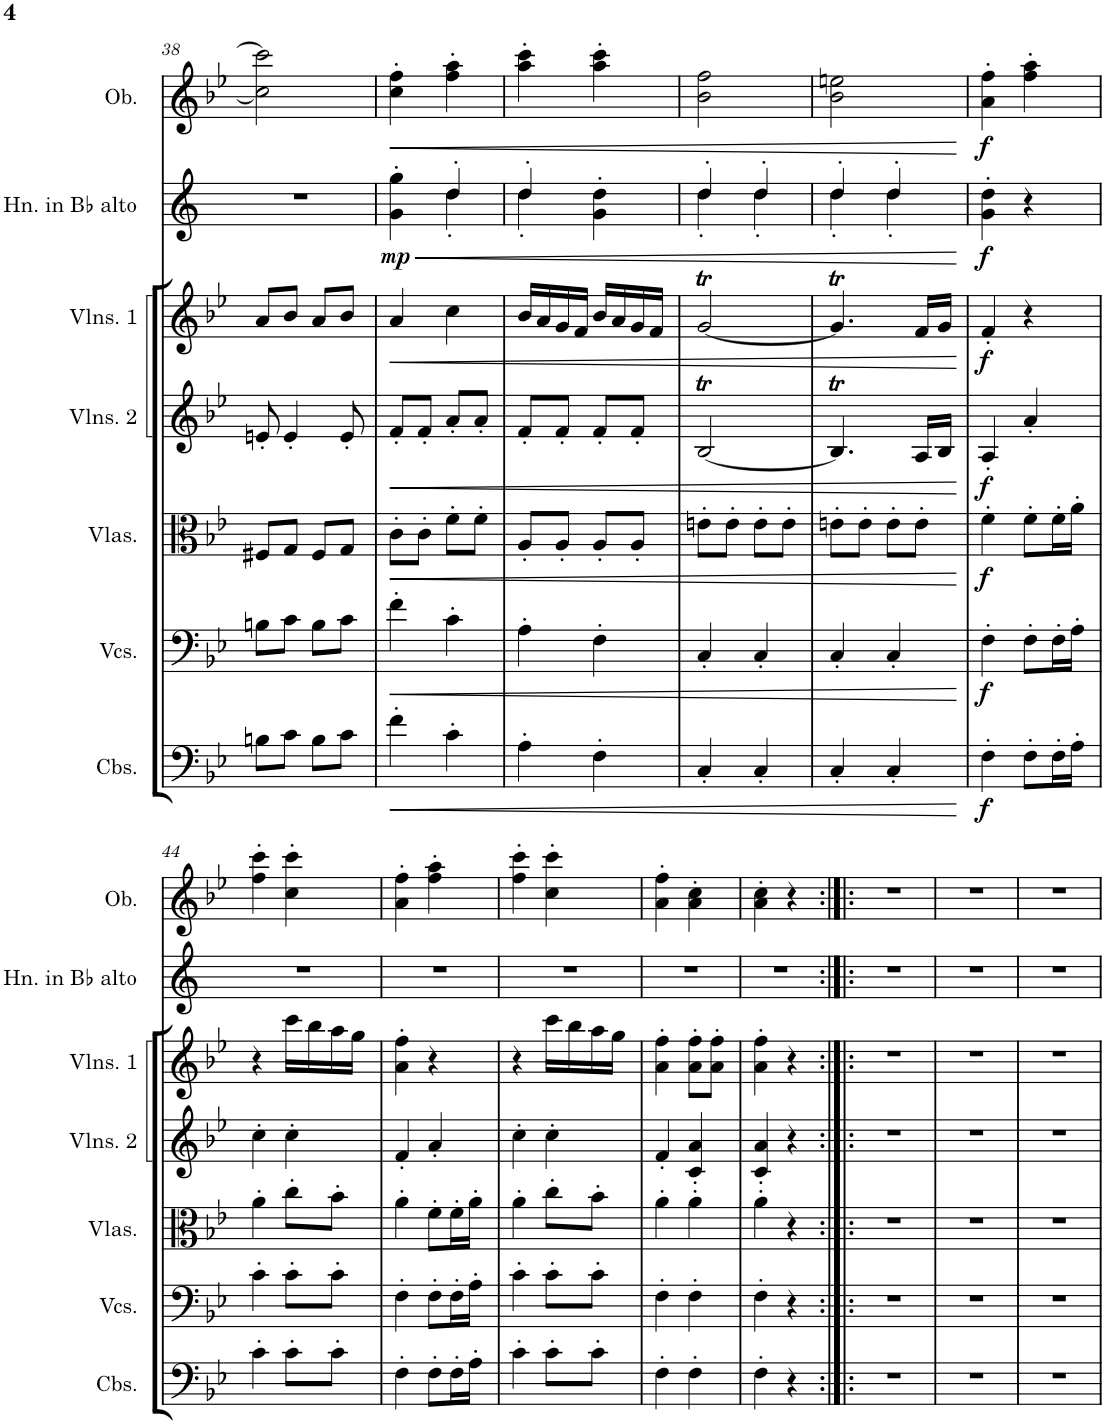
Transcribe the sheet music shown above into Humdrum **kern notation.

**kern	**dynam	**kern	**dynam	**kern	**dynam	**kern	**dynam	**kern	**dynam	**kern	**dynam	**kern	**dynam
*part7	*part7	*part6	*part6	*part5	*part5	*part4	*part4	*part3	*part3	*part2	*part2	*part1	*part1
*staff7	*staff7	*staff6	*staff6	*staff5	*staff5	*staff4	*staff4	*staff3	*staff3	*staff2	*staff2	*staff1	*staff1
*I"Contrabasses	*	*I"Violoncellos	*	*I"Violas	*	*I"Violins 2	*	*I"Violins 1	*	*I"Horn in Bb alto	*	*I"Oboe	*
*I'Cbs.	*	*I'Vcs.	*	*I'Vlas.	*	*I'Vlns. 2	*	*I'Vlns. 1	*	*I'Hn. in Bb alto	*	*I'Ob.	*
!!LO:PB:g=z
*clefF4	*	*clefF4	*	*clefC3	*	*clefG2	*	*clefG2	*	*clefG2	*	*clefG2	*
*Trd7c12	*	*	*	*	*	*	*	*	*	*Trd1c2	*	*	*
*k[b-e-]	*	*k[b-e-]	*	*k[b-e-]	*	*k[b-e-]	*	*k[b-e-]	*	*k[]	*	*k[b-e-]	*
*M2/4	*	*M2/4	*	*M2/4	*	*M2/4	*	*M2/4	*	*M2/4	*	*M2/4	*
=38	=38	=38	=38	=38	=38	=38	=38	=38	=38	=38	=38	=38	=38
8Bn\L	.	8Bn\L	.	8F#X/L	.	8en'/	.	8a/L	.	2r	.	2cc\] 2ccc\]	.
8c\J	.	8c\J	.	8G/J	.	4e'/	.	8b-/J	.	.	.	.	.
8B\L	.	8B\L	.	8F#/L	.	.	.	8a/L	.	.	.	.	.
8c\J	.	8c\J	.	8G/J	.	8e'/	.	8b-/J	.	.	.	.	.
=39	=39	=39	=39	=39	=39	=39	=39	=39	=39	=39	=39	=39	=39
!	!LO:HP:b	!	!LO:HP:b	!	!LO:HP:b	!	!LO:HP:b	!	!LO:HP:b	!	!LO:HP:b	!	!LO:HP:b
*	*	*	*	*	*	*	*	*	*	*^	*	*	*
!	!	!	!	!	!	!	!	!	!	!	!	!LO:DY:n=1:b	!	!
4f'\	<	4f'\	<	8c'\L	<	8f'/L	<	4a/	<	4g\' 4gg\'	4ryy	< mp	4cc\' 4ff\'	<
.	.	.	.	8c'\J	.	8f'/J	.	.	.	.	.	.	.	.
4c'\	.	4c'\	.	8f'\L	.	8a'/L	.	4cc\	.	4dd'/	4dd'\	.	4ff\' 4aa\'	.
.	.	.	.	8f'\J	.	8a'/J	.	.	.	.	.	.	.	.
=40	=40	=40	=40	=40	=40	=40	=40	=40	=40	=40	=40	=40	=40	=40
4A'\	.	4A'\	.	8A'/L	.	8f'/L	.	16b-/LL	.	4dd'/	4dd'\	.	4aa\' 4ccc\'	.
.	.	.	.	.	.	.	.	16a/	.	.	.	.	.	.
.	.	.	.	8A'/J	.	8f'/J	.	16g/	.	.	.	.	.	.
.	.	.	.	.	.	.	.	16f/JJ	.	.	.	.	.	.
4F'\	.	4F'\	.	8A'/L	.	8f'/L	.	16b-/LL	.	4g\' 4dd\'	4ryy	.	4aa\' 4ccc\'	.
.	.	.	.	.	.	.	.	16a/	.	.	.	.	.	.
.	.	.	.	8A'/J	.	8f'/J	.	16g/	.	.	.	.	.	.
.	.	.	.	.	.	.	.	16f/JJ	.	.	.	.	.	.
=41	=41	=41	=41	=41	=41	=41	=41	=41	=41	=41	=41	=41	=41	=41
4C'/	.	4C'/	.	8en'\L	.	[2B-T/	.	[2gT/	.	4dd'/	4dd'\	.	2b-\ 2ff\	.
.	.	.	.	8e'\J	.	.	.	.	.	.	.	.	.	.
4C'/	.	4C'/	.	8e'\L	.	.	.	.	.	4dd'/	4dd'\	.	.	.
.	.	.	.	8e'\J	.	.	.	.	.	.	.	.	.	.
=42	=42	=42	=42	=42	=42	=42	=42	=42	=42	=42	=42	=42	=42	=42
4C'/	.	4C'/	.	8en'\L	.	4.B-T/]	.	4.gT/]	.	4dd'/	4dd'\	.	2b-\ 2een\	.
.	.	.	.	8e'\J	.	.	.	.	.	.	.	.	.	.
4C'/	.	4C'/	.	8e'\L	.	.	.	.	.	4dd'/	4dd'\	.	.	.
.	.	.	.	8e'\J	.	16A/LL	.	16f/LL	.	.	.	.	.	.
.	.	.	.	.	.	16B-/JJ	.	16g/JJ	.	.	.	.	.	.
*	*	*	*	*	*	*	*	*	*	*v	*v	*	*	*
.	[	.	[	.	[	.	[	.	[	.	[	.	[
=43	=43	=43	=43	=43	=43	=43	=43	=43	=43	=43	=43	=43	=43
!	!LO:DY:b	!	!LO:DY:b	!	!LO:DY:b	!	!LO:DY:b	!	!LO:DY:b	!	!LO:DY:b	!	!LO:DY:b
4F'\	f	4F'\	f	4f'\	f	4A'/	f	4f'/	f	4g\' 4dd\'	f	4a\' 4ff\'	f
8F'\L	.	8F'\L	.	8f'\L	.	4a'/	.	4r	.	4r	.	4ff\' 4aa\'	.
16F'\L	.	16F'\L	.	16f'\L	.	.	.	.	.	.	.	.	.
16A'\JJ	.	16A'\JJ	.	16a'\JJ	.	.	.	.	.	.	.	.	.
!!LO:LB:g=z
=44	=44	=44	=44	=44	=44	=44	=44	=44	=44	=44	=44	=44	=44
4c'\	.	4c'\	.	4a'\	.	4cc'\	.	4r	.	2r	.	4ff\' 4ccc\'	.
8c'\L	.	8c'\L	.	8cc'\L	.	4cc'\	.	16ccc\LL	.	.	.	4cc\' 4ccc\'	.
.	.	.	.	.	.	.	.	16bb-\	.	.	.	.	.
8c'\J	.	8c'\J	.	8b-'\J	.	.	.	16aa\	.	.	.	.	.
.	.	.	.	.	.	.	.	16gg\JJ	.	.	.	.	.
=45	=45	=45	=45	=45	=45	=45	=45	=45	=45	=45	=45	=45	=45
4F'\	.	4F'\	.	4a'\	.	4f'/	.	4a\' 4ff\'	.	2r	.	4a\' 4ff\'	.
8F'\L	.	8F'\L	.	8f'\L	.	4a'/	.	4r	.	.	.	4ff\' 4aa\'	.
16F'\L	.	16F'\L	.	16f'\L	.	.	.	.	.	.	.	.	.
16A'\JJ	.	16A'\JJ	.	16a'\JJ	.	.	.	.	.	.	.	.	.
=46	=46	=46	=46	=46	=46	=46	=46	=46	=46	=46	=46	=46	=46
4c'\	.	4c'\	.	4a'\	.	4cc'\	.	4r	.	2r	.	4ff\' 4ccc\'	.
8c'\L	.	8c'\L	.	8cc'\L	.	4cc'\	.	16ccc\LL	.	.	.	4cc\' 4ccc\'	.
.	.	.	.	.	.	.	.	16bb-\	.	.	.	.	.
8c'\J	.	8c'\J	.	8b-'\J	.	.	.	16aa\	.	.	.	.	.
.	.	.	.	.	.	.	.	16gg\JJ	.	.	.	.	.
=47	=47	=47	=47	=47	=47	=47	=47	=47	=47	=47	=47	=47	=47
4F'\	.	4F'\	.	4a'\	.	4f'/	.	4a\' 4ff\'	.	2r	.	4a\' 4ff\'	.
4F'\	.	4F'\	.	4a'\	.	4c/' 4a/'	.	8a\' 8ff\'L	.	.	.	4a\' 4cc\'	.
.	.	.	.	.	.	.	.	8a\' 8ff\'J	.	.	.	.	.
=48	=48	=48	=48	=48	=48	=48	=48	=48	=48	=48	=48	=48	=48
4F'\	.	4F'\	.	4a'\	.	4c/' 4a/'	.	4a\' 4ff\'	.	2r	.	4a\' 4cc\'	.
4r	.	4r	.	4r	.	4r	.	4r	.	.	.	4r	.
=49:|!|:	=49:|!|:	=49:|!|:	=49:|!|:	=49:|!|:	=49:|!|:	=49:|!|:	=49:|!|:	=49:|!|:	=49:|!|:	=49:|!|:	=49:|!|:	=49:|!|:	=49:|!|:
2r	.	2r	.	2r	.	2r	.	2r	.	2r	.	2r	.
=50	=50	=50	=50	=50	=50	=50	=50	=50	=50	=50	=50	=50	=50
2r	.	2r	.	2r	.	2r	.	2r	.	2r	.	2r	.
=51	=51	=51	=51	=51	=51	=51	=51	=51	=51	=51	=51	=51	=51
2r	.	2r	.	2r	.	2r	.	2r	.	2r	.	2r	.
=	=	=	=	=	=	=	=	=	=	=	=	=	=
*-	*-	*-	*-	*-	*-	*-	*-	*-	*-	*-	*-	*-	*-
